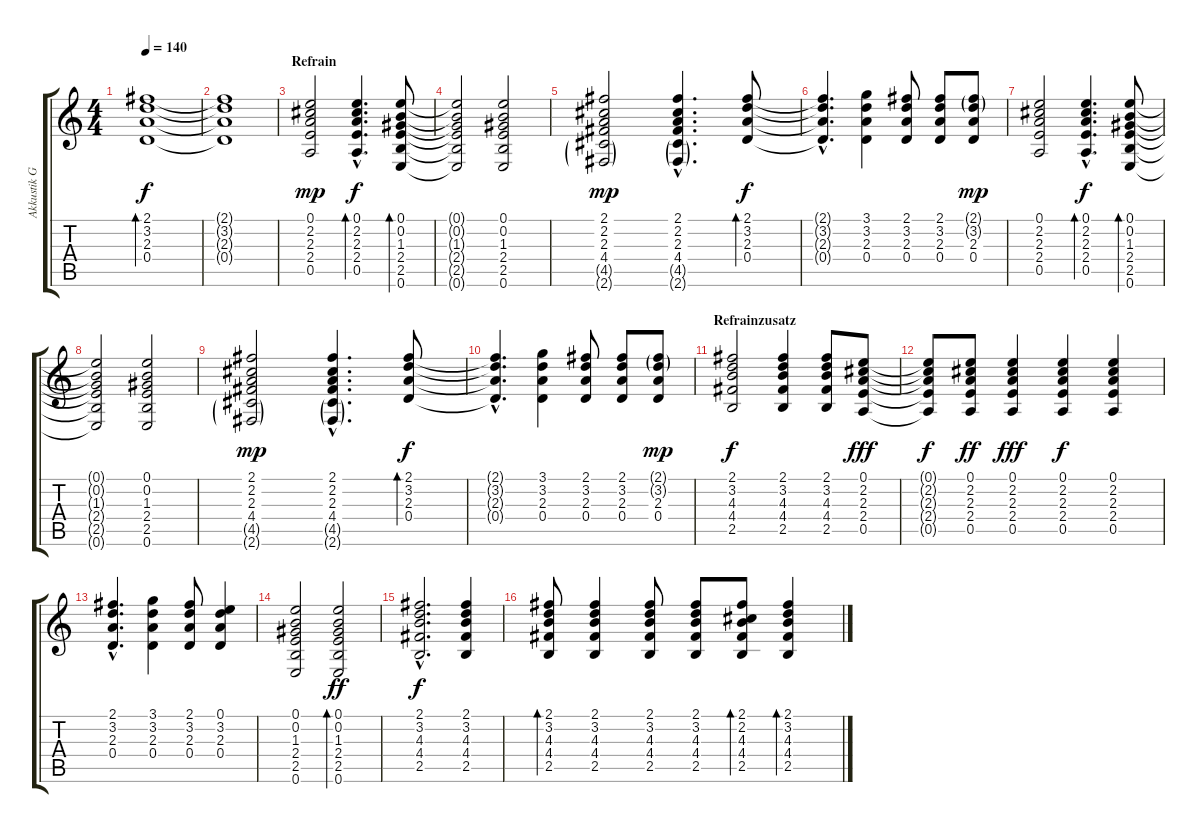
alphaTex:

\track ("Akkustik Gitarre" "Akkustik G") {instrument acousticguitarsteel}
\staff {score tabs}
\tuning (E4 B3 G3 D3 A2 E2) {hide}
\ts (4 4)
\tempo 140
\clef g2
\ks c
(2.1 3.2 2.3 0.4).1{bd 60 dy f} |
(2.1{t} 3.2{t} 2.3{t} 0.4{t}).1 |
\section ("" "Refrain")
(0.1 2.2 2.3 2.4 0.5).2{dy mp} (0.1{hac} 2.2{hac} 2.3{hac} 2.4{hac} 0.5{hac}).4{d bd 60 dy f} (0.1 0.2 1.3 2.4 2.5 0.6).8{bd 60} |
(0.1{t} 0.2{t} 1.3{t} 2.4{t} 2.5{t} 0.6{t}).2 (0.1 0.2 1.3 2.4 2.5 0.6).2 |
(2.1 2.2 2.3 4.4 4.5{g} 2.6{g}).2{dy mp} (2.1{hac} 2.2{hac} 2.3{hac} 4.4{hac} 4.5{g hac} 2.6{g hac}).4{d} (2.1 3.2 2.3 0.4).8{bd 60 dy f} |
(2.1{hac t} 3.2{hac t} 2.3{hac t} 0.4{hac t}).4{d} (3.1 3.2 2.3 0.4).4 (2.1 3.2 2.3 0.4).8 (2.1 3.2 2.3 0.4).8 (2.1{g} 3.2{g} 2.3 0.4).8{dy mp} |
(0.1 2.2 2.3 2.4 0.5).2 (0.1{hac} 2.2{hac} 2.3{hac} 2.4{hac} 0.5{hac}).4{d bd 60 dy f} (0.1 0.2 1.3 2.4 2.5 0.6).8{bd 60} |
(0.1{t} 0.2{t} 1.3{t} 2.4{t} 2.5{t} 0.6{t}).2 (0.1 0.2 1.3 2.4 2.5 0.6).2 |
(2.1 2.2 2.3 4.4 4.5{g} 2.6{g}).2{dy mp} (2.1{hac} 2.2{hac} 2.3{hac} 4.4{hac} 4.5{g hac} 2.6{g hac}).4{d} (2.1 3.2 2.3 0.4).8{bd 60 dy f} |
(2.1{hac t} 3.2{hac t} 2.3{hac t} 0.4{hac t}).4{d} (3.1 3.2 2.3 0.4).4 (2.1 3.2 2.3 0.4).8 (2.1 3.2 2.3 0.4).8 (2.1{g} 3.2{g} 2.3 0.4).8{dy mp} |
\section ("" "Refrainzusatz")
(2.1 3.2 4.3 4.4 2.5).2{dy f} (2.1 3.2 4.3 4.4 2.5).4 (2.1 3.2 4.3 4.4 2.5).8 (0.1 2.2 2.3 2.4 0.5).8{dy fff} |
(0.1{t} 2.2{t} 2.3{t} 2.4{t} 0.5{t}).8{dy f} (0.1 2.2 2.3 2.4 0.5).8{dy ff} (0.1 2.2 2.3 2.4 0.5).4{dy fff} (0.1 2.2 2.3 2.4 0.5).4{dy f} (0.1 2.2 2.3 2.4 0.5).4 |
(2.1{hac} 3.2{hac} 2.3{hac} 0.4{hac}).4{d} (3.1 3.2 2.3 0.4).4 (2.1 3.2 2.3 0.4).8 (0.1 3.2 2.3 0.4).4 |
(0.1 0.2 1.3 2.4 2.5 0.6).2 (0.1 0.2 1.3 2.4 2.5 0.6).2{bd 60 dy ff} |
(2.1{hac} 3.2{hac} 4.3{hac} 4.4{hac} 2.5{hac}).2{d dy f} (2.1 3.2 4.3 4.4 2.5).4 |
(2.1 3.2 4.3 4.4 2.5).8{bd 60} (2.1 3.2 4.3 4.4 2.5).4 (2.1 3.2 4.3 4.4 2.5).8 (2.1 3.2 4.3 4.4 2.5).8 (2.1 2.2 4.3 4.4 2.5).8{bd 60} (2.1 3.2 4.3 4.4 2.5).4{bd 60}
